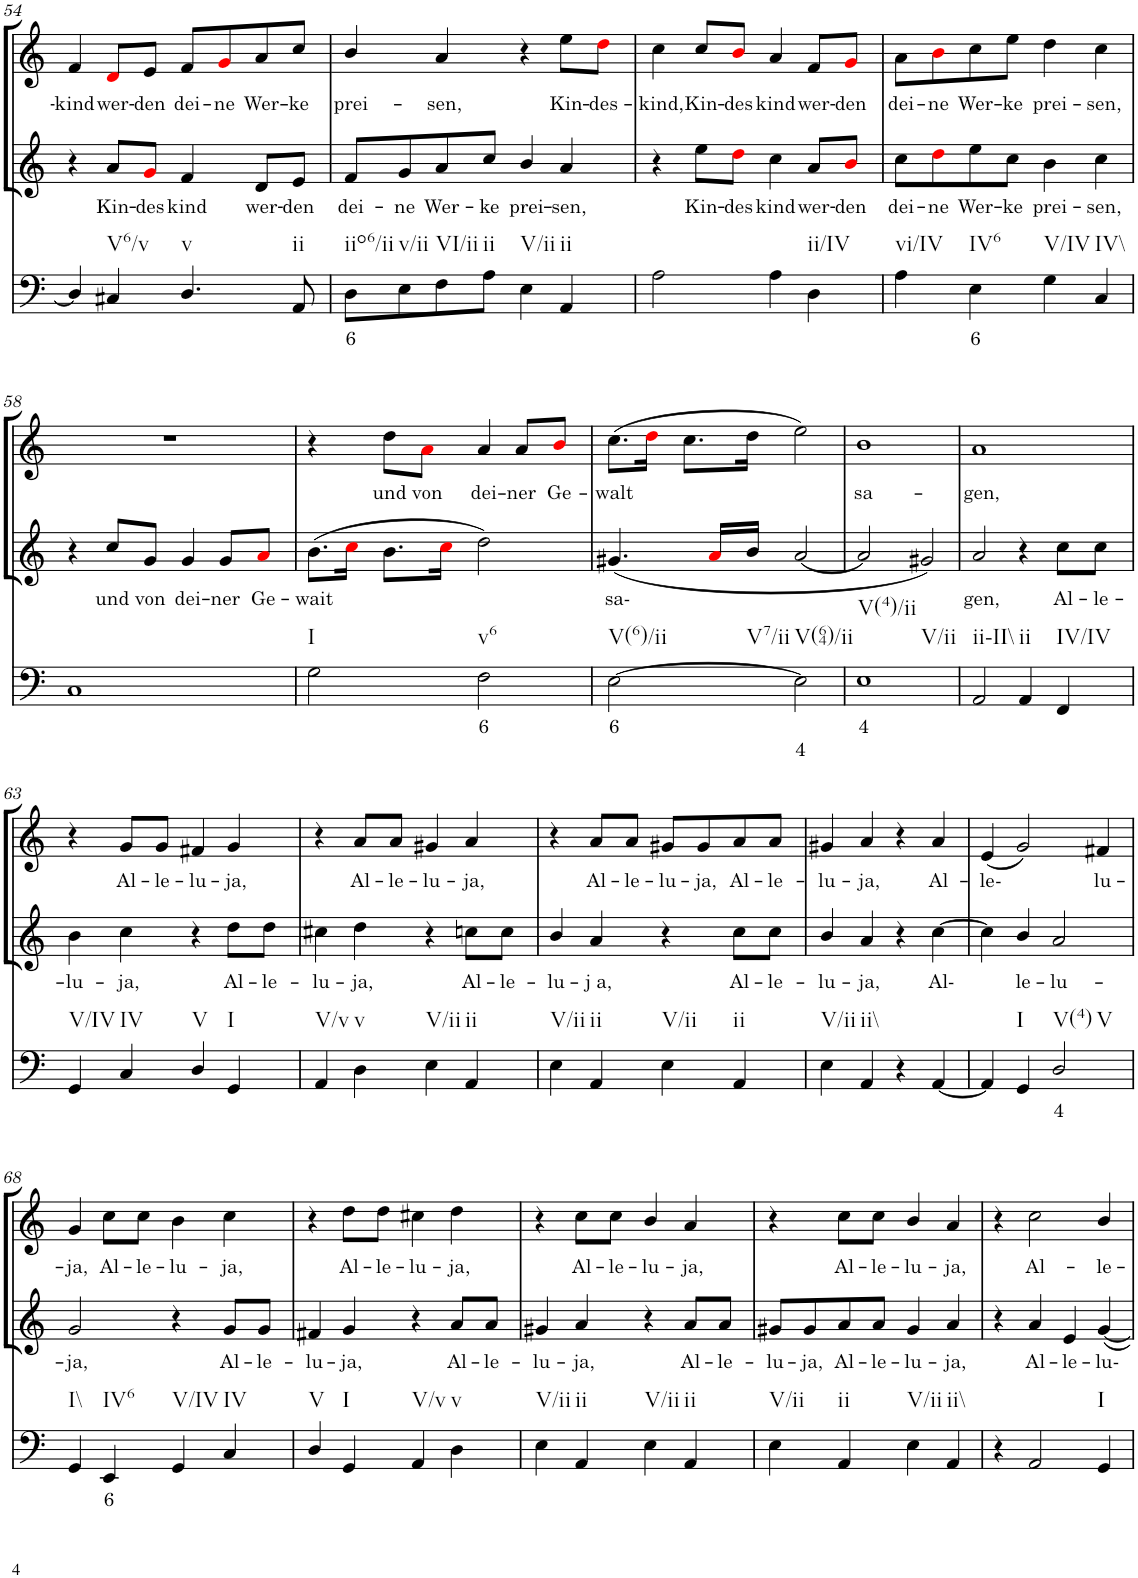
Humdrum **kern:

**kern	**text	**text	**kern	**text	**kern	**text
*part3	*part3	*part3	*part2	*part2	*part1	*part1
*staff3	*staff3	*staff3	*staff2	*staff2	*staff1	*staff1
*I"Continuo	*	*	*I"Soprano II	*	*I"Soprano I	*
!!LO:PB:g=z
*clefF4	*	*	*clefG2	*	*clefG2	*
*k[]	*	*	*k[]	*	*k[]	*
*M4/4	*	*	*M4/4	*	*M4/4	*
=54	=54	=54	=54	=54	=54	=54
!	!	!	!	!	!	!LO:LY:b
4D/]	.	.	4r	.	4f/	kind
!LO:TX:b:t=V6/v	!	!	!	!	!	!
!	!	!	!	!LO:LY:b	!	!LO:LY:b
4C#X/	.	.	8a/L	Kin-	8di/L	wer-
!	!	!	!	!LO:LY:b	!	!LO:LY:b
.	.	.	8gi/J	des-	8e/J	den
!LO:TX:b:t=v	!	!	!	!	!	!
!	!	!	!	!LO:LY:b	!	!LO:LY:b
4.D/	.	.	4f/	kind	8f/L	dei-
!	!	!	!	!	!	!LO:LY:b
.	.	.	.	.	8gi/	ne
!	!	!	!	!LO:LY:b	!	!LO:LY:b
.	.	.	8d/L	wer-	8a/	Wer-
!LO:TX:b:t=ii	!	!	!	!	!	!
!	!	!	!	!LO:LY:b	!	!LO:LY:b
8AA/	.	.	8e/J	den	8cc/J	ke
=55	=55	=55	=55	=55	=55	=55
!LO:TX:b:t=iio6/ii	!	!	!	!	!	!
!	!LO:LY:b	!	!	!LO:LY:b	!	!LO:LY:b
8D\L	6	.	8f/L	dei-	4b/	prei-
!LO:TX:b:t=v/ii	!	!	!	!	!	!
!	!	!	!	!LO:LY:b	!	!
8E\	.	.	8g/	ne	.	.
!LO:TX:b:t=VI/ii	!	!	!	!	!	!
!	!	!	!	!LO:LY:b	!	!LO:LY:b
8F\	.	.	8a/	Wer-	4a/	sen,
!LO:TX:b:t=ii	!	!	!	!	!	!
!	!	!	!	!LO:LY:b	!	!
8A\J	.	.	8cc/J	ke	.	.
!LO:TX:b:t=V/ii	!	!	!	!	!	!
!	!	!	!	!LO:LY:b	!	!
4E\	.	.	4b/	prei-	4r	.
!LO:TX:b:t=ii	!	!	!	!	!	!
!	!	!	!	!LO:LY:b	!	!LO:LY:b
4AA/	.	.	4a/	sen,	8ee\L	Kin-
!	!	!	!	!	!	!LO:LY:b
.	.	.	.	.	8ddi\J	des-
=56	=56	=56	=56	=56	=56	=56
!	!	!	!	!	!	!LO:LY:b
2A\	.	.	4r	.	4cc\	kind,
!	!	!	!	!LO:LY:b	!	!LO:LY:b
.	.	.	8ee\L	Kin-	8cc/L	Kin-
!	!	!	!	!LO:LY:b	!	!LO:LY:b
.	.	.	8ddi\J	des-	8bi/J	des-
!	!	!	!	!LO:LY:b	!	!LO:LY:b
4A\	.	.	4cc\	kind	4a/	kind
!LO:TX:b:t=ii/IV	!	!	!	!	!	!
!	!	!	!	!LO:LY:b	!	!LO:LY:b
4D\	.	.	8a/L	wer-	8f/L	wer-
!	!	!	!	!LO:LY:b	!	!LO:LY:b
.	.	.	8bi/J	den	8gi/J	den
=57	=57	=57	=57	=57	=57	=57
!LO:TX:b:t=vi/IV	!	!	!	!	!	!
!	!	!	!	!LO:LY:b	!	!LO:LY:b
4A\	.	.	8cc\L	dei-	8a\L	dei-
!	!	!	!	!LO:LY:b	!	!LO:LY:b
.	.	.	8ddi\	ne	8bi\	ne
!LO:TX:b:t=IV6	!	!	!	!	!	!
!	!LO:LY:b	!	!	!LO:LY:b	!	!LO:LY:b
4E\	6	.	8ee\	Wer-	8cc\	Wer-
!	!	!	!	!LO:LY:b	!	!LO:LY:b
.	.	.	8cc\J	ke	8ee\J	ke
!LO:TX:b:t=V/IV	!	!	!	!	!	!
!	!	!	!	!LO:LY:b	!	!LO:LY:b
4G\	.	.	4b\	prei-	4dd\	prei-
!LO:TX:b:t=IV\\	!	!	!	!	!	!
!	!	!	!	!LO:LY:b	!	!LO:LY:b
4C/	.	.	4cc\	sen,	4cc\	sen,
!!LO:LB:g=z
=58	=58	=58	=58	=58	=58	=58
1C	.	.	4r	.	1r	.
!	!	!	!	!LO:LY:b	!	!
.	.	.	8cc/L	und	.	.
!	!	!	!	!LO:LY:b	!	!
.	.	.	8g/J	von	.	.
!	!	!	!	!LO:LY:b	!	!
.	.	.	4g/	dei-	.	.
!	!	!	!	!LO:LY:b	!	!
.	.	.	8g/L	ner	.	.
!	!	!	!	!LO:LY:b	!	!
.	.	.	8ai/J	Ge-	.	.
=59	=59	=59	=59	=59	=59	=59
!LO:TX:b:t=I	!	!	!	!	!	!
!	!	!	!	!LO:LY:b	!	!
2G\	.	.	(8.b\L	wait	4r	.
.	.	.	16cci\Jk	.	.	.
!	!	!	!	!	!	!LO:LY:b
.	.	.	8.b\L	.	8dd\L	und
!	!	!	!	!	!	!LO:LY:b
.	.	.	.	.	8ai\J	von
.	.	.	16cci\Jk	.	.	.
!LO:TX:b:t=v6	!	!	!	!	!	!
!	!LO:LY:b	!	!	!	!	!LO:LY:b
2F\	6	.	2dd\)	.	4a/	dei-
!	!	!	!	!	!	!LO:LY:b
.	.	.	.	.	8a/L	ner
!	!	!	!	!	!	!LO:LY:b
.	.	.	.	.	8bi/J	Ge-
=60	=60	=60	=60	=60	=60	=60
!LO:TX:b:t=V(6)/ii	!	!	!	!	!	!
!LO:TX:b:t=V7/ii	!	!	!	!	!	!
!	!LO:LY:b	!	!	!LO:LY:b	!	!LO:LY:b
[2E\	6	.	(4.g#X/	sa-	(8.cc\L	walt
.	.	.	.	.	16ddi\Jk	.
.	.	.	.	.	8.cc\L	.
.	.	.	16ai/LL	.	.	.
.	.	.	16b/JJ	.	16dd\Jk	.
!LO:TX:b:t=V(64)/ii	!	!	!	!	!	!
!	!	!LO:LY:b	!	!	!	!
2E\]	.	4	[2a/	.	2ee\)	.
=61	=61	=61	=61	=61	=61	=61
!LO:TX:b:t=V(4)/ii	!	!	!	!	!	!
!LO:TX:b:t=V/ii	!	!	!	!	!	!
!	!LO:LY:b	!	!	!	!	!LO:LY:b
1E	4	.	2a/]	.	1b	sa-
.	.	.	2g#X/)	.	.	.
=62	=62	=62	=62	=62	=62	=62
!LO:TX:b:t=ii\\-II\\	!	!	!	!	!	!
!	!	!	!	!LO:LY:b	!	!LO:LY:b
2AA/	.	.	2a/	gen,	1a	gen,
!LO:TX:b:t=ii	!	!	!	!	!	!
4AA/	.	.	4r	.	.	.
!LO:TX:b:t=IV/IV	!	!	!	!	!	!
!	!	!	!	!LO:LY:b	!	!
4FF/	.	.	8cc\L	Al-	.	.
!	!	!	!	!LO:LY:b	!	!
.	.	.	8cc\J	le-	.	.
!!LO:LB:g=z
=63	=63	=63	=63	=63	=63	=63
!LO:TX:b:t=V/IV	!	!	!	!	!	!
!	!	!	!	!LO:LY:b	!	!
4GG/	.	.	4b\	lu-	4r	.
!LO:TX:b:t=IV	!	!	!	!	!	!
!	!	!	!	!LO:LY:b	!	!LO:LY:b
4C/	.	.	4cc\	ja,	8g/L	Al-
!	!	!	!	!	!	!LO:LY:b
.	.	.	.	.	8g/J	le-
!LO:TX:b:t=V	!	!	!	!	!	!
!	!	!	!	!	!	!LO:LY:b
4D/	.	.	4r	.	4f#X/	lu-
!LO:TX:b:t=I	!	!	!	!	!	!
!	!	!	!	!LO:LY:b	!	!LO:LY:b
4GG/	.	.	8dd\L	Al-	4g/	ja,
!	!	!	!	!LO:LY:b	!	!
.	.	.	8dd\J	le-	.	.
=64	=64	=64	=64	=64	=64	=64
!LO:TX:b:t=V/v	!	!	!	!	!	!
!	!	!	!	!LO:LY:b	!	!
4AA/	.	.	4cc#X\	lu-	4r	.
!LO:TX:b:t=v	!	!	!	!	!	!
!	!	!	!	!LO:LY:b	!	!LO:LY:b
4D\	.	.	4dd\	ja,	8a/L	Al-
!	!	!	!	!	!	!LO:LY:b
.	.	.	.	.	8a/J	le-
!LO:TX:b:t=V/ii	!	!	!	!	!	!
!	!	!	!	!	!	!LO:LY:b
4E\	.	.	4r	.	4g#X/	lu-
!LO:TX:b:t=ii	!	!	!	!	!	!
!	!	!	!	!LO:LY:b	!	!LO:LY:b
4AA/	.	.	8ccn\L	Al-	4a/	ja,
!	!	!	!	!LO:LY:b	!	!
.	.	.	8cc\J	le-	.	.
=65	=65	=65	=65	=65	=65	=65
!LO:TX:b:t=V/ii	!	!	!	!	!	!
!	!	!	!	!LO:LY:b	!	!
4E\	.	.	4b/	lu-	4r	.
!LO:TX:b:t=ii	!	!	!	!	!	!
!	!	!	!	!LO:LY:b	!	!LO:LY:b
4AA/	.	.	4a/	j a,	8a/L	Al-
!	!	!	!	!	!	!LO:LY:b
.	.	.	.	.	8a/J	le-
!LO:TX:b:t=V/ii	!	!	!	!	!	!
!	!	!	!	!	!	!LO:LY:b
4E\	.	.	4r	.	8g#X/L	lu-
!	!	!	!	!	!	!LO:LY:b
.	.	.	.	.	8g#/	ja,
!LO:TX:b:t=ii	!	!	!	!	!	!
!	!	!	!	!LO:LY:b	!	!LO:LY:b
4AA/	.	.	8cc\L	Al-	8a/	Al-
!	!	!	!	!LO:LY:b	!	!LO:LY:b
.	.	.	8cc\J	le-	8a/J	le-
=66	=66	=66	=66	=66	=66	=66
!LO:TX:b:t=V/ii	!	!	!	!	!	!
!	!	!	!	!LO:LY:b	!	!LO:LY:b
4E\	.	.	4b/	lu-	4g#X/	lu-
!LO:TX:b:t=ii\\	!	!	!	!	!	!
!	!	!	!	!LO:LY:b	!	!LO:LY:b
4AA/	.	.	4a/	ja,	4a/	ja,
4r	.	.	4r	.	4r	.
!	!	!	!	!LO:LY:b	!	!LO:LY:b
[4AA/	.	.	[4cc\	Al-	4a/	Al-
=67	=67	=67	=67	=67	=67	=67
!	!	!	!	!	!	!LO:LY:b
4AA/]	.	.	4cc\]	.	(4e/	le-
!LO:TX:b:t=I	!	!	!	!	!	!
!	!	!	!	!LO:LY:b	!	!
4GG/	.	.	4b/	le-	2g/)	.
!LO:TX:b:t=V(4)	!	!	!	!	!	!
!LO:TX:b:t=V	!	!	!	!	!	!
!	!LO:LY:b	!	!	!LO:LY:b	!	!
2D/	4	.	2a/	lu-	.	.
!	!	!	!	!	!	!LO:LY:b
.	.	.	.	.	4f#X/	lu-
!!LO:LB:g=z
=68	=68	=68	=68	=68	=68	=68
!LO:TX:b:t=I\\	!	!	!	!	!	!
!	!	!	!	!LO:LY:b	!	!LO:LY:b
4GG/	.	.	2g/	ja,	4g/	ja,
!LO:TX:b:t=IV6	!	!	!	!	!	!
!	!LO:LY:b	!	!	!	!	!LO:LY:b
4EE/	6	.	.	.	8cc\L	Al-
!	!	!	!	!	!	!LO:LY:b
.	.	.	.	.	8cc\J	le-
!LO:TX:b:t=V/IV	!	!	!	!	!	!
!	!	!	!	!	!	!LO:LY:b
4GG/	.	.	4r	.	4b\	lu-
!LO:TX:b:t=IV	!	!	!	!	!	!
!	!	!	!	!LO:LY:b	!	!LO:LY:b
4C/	.	.	8g/L	Al-	4cc\	ja,
!	!	!	!	!LO:LY:b	!	!
.	.	.	8g/J	le-	.	.
=69	=69	=69	=69	=69	=69	=69
!LO:TX:b:t=V	!	!	!	!	!	!
!	!	!	!	!LO:LY:b	!	!
4D/	.	.	4f#X/	lu-	4r	.
!LO:TX:b:t=I	!	!	!	!	!	!
!	!	!	!	!LO:LY:b	!	!LO:LY:b
4GG/	.	.	4g/	ja,	8dd\L	Al-
!	!	!	!	!	!	!LO:LY:b
.	.	.	.	.	8dd\J	le-
!LO:TX:b:t=V/v	!	!	!	!	!	!
!	!	!	!	!	!	!LO:LY:b
4AA/	.	.	4r	.	4cc#X\	lu-
!LO:TX:b:t=v	!	!	!	!	!	!
!	!	!	!	!LO:LY:b	!	!LO:LY:b
4D\	.	.	8a/L	Al-	4dd\	ja,
!	!	!	!	!LO:LY:b	!	!
.	.	.	8a/J	le-	.	.
=70	=70	=70	=70	=70	=70	=70
!LO:TX:b:t=V/ii	!	!	!	!	!	!
!	!	!	!	!LO:LY:b	!	!
4E\	.	.	4g#X/	lu-	4r	.
!LO:TX:b:t=ii	!	!	!	!	!	!
!	!	!	!	!LO:LY:b	!	!LO:LY:b
4AA/	.	.	4a/	ja,	8cc\L	Al-
!	!	!	!	!	!	!LO:LY:b
.	.	.	.	.	8cc\J	le-
!LO:TX:b:t=V/ii	!	!	!	!	!	!
!	!	!	!	!	!	!LO:LY:b
4E\	.	.	4r	.	4b/	lu-
!LO:TX:b:t=ii	!	!	!	!	!	!
!	!	!	!	!LO:LY:b	!	!LO:LY:b
4AA/	.	.	8a/L	Al-	4a/	ja,
!	!	!	!	!LO:LY:b	!	!
.	.	.	8a/J	le-	.	.
=71	=71	=71	=71	=71	=71	=71
!LO:TX:b:t=V/ii	!	!	!	!	!	!
!	!	!	!	!LO:LY:b	!	!
4E\	.	.	8g#X/L	lu-	4r	.
!	!	!	!	!LO:LY:b	!	!
.	.	.	8g#/	ja,	.	.
!LO:TX:b:t=ii	!	!	!	!	!	!
!	!	!	!	!LO:LY:b	!	!LO:LY:b
4AA/	.	.	8a/	Al-	8cc\L	Al-
!	!	!	!	!LO:LY:b	!	!LO:LY:b
.	.	.	8a/J	le-	8cc\J	le-
!LO:TX:b:t=V/ii	!	!	!	!	!	!
!	!	!	!	!LO:LY:b	!	!LO:LY:b
4E\	.	.	4g#/	lu-	4b/	lu-
!LO:TX:b:t=ii\\	!	!	!	!	!	!
!	!	!	!	!LO:LY:b	!	!LO:LY:b
4AA/	.	.	4a/	ja,	4a/	ja,
=72	=72	=72	=72	=72	=72	=72
4r	.	.	4r	.	4r	.
!	!	!	!	!LO:LY:b	!	!LO:LY:b
2AA/	.	.	4a/	Al-	2cc\	Al-
!	!	!	!	!LO:LY:b	!	!
.	.	.	4e/	le-	.	.
!LO:TX:b:t=I	!	!	!	!	!	!
!	!	!	!	!LO:LY:b	!	!LO:LY:b
4GG/	.	.	[4g/	lu-	4b/	le-
=	=	=	=	=	=	=
*-	*-	*-	*-	*-	*-	*-
